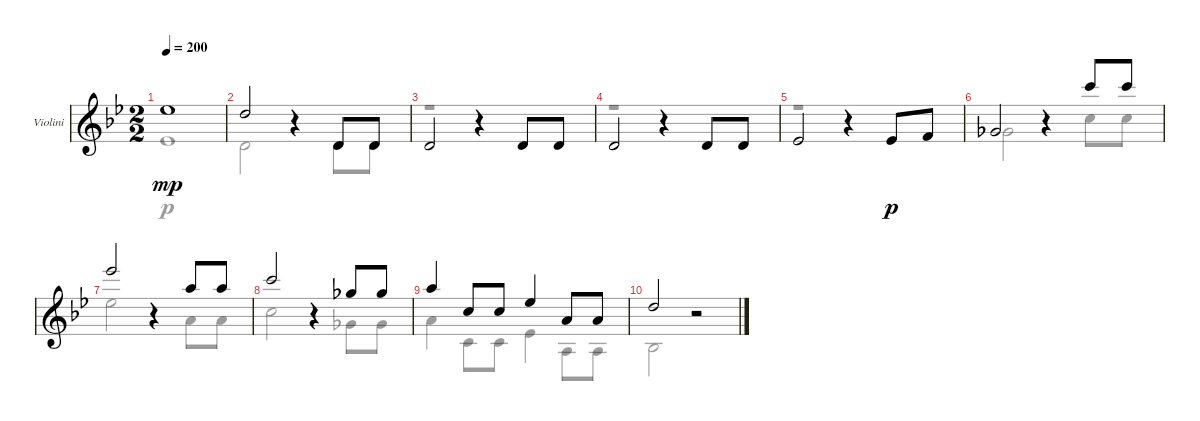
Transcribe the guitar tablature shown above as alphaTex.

\defaultSystemsLayout 4
\bracketExtendMode groupsimilarinstruments
\firstSystemTrackNameOrientation horizontal
\otherSystemsTrackNameOrientation horizontal
\track ("Violino" "Violini") {instrument violin}
\staff {score}
\tuning (E5 A4 D4 G3)
\voice
\ts (2 2)
\tempo 200
\clef g2
\ks gminor
20.4.1{dy mp} |
19.4.2 r.4 0.3.8 0.3.8 |
0.3.2 r.4 0.3.8 0.3.8 |
0.3.2 r.4 0.3.8 0.3.8 |
1.3.2 r.4 1.3.8{dy p} 3.3.8 |
4.3.2 r.4 8.1.8 8.1.8 |
11.1.2 r.4 5.1.8 5.1.8 |
8.1.2 r.4 2.1.8 2.1.8 |
5.1.4 3.2.8 3.2.8 6.2.4 0.2.8 0.2.8 |
5.2.2 r.2 |
\voice
\clef g2
\ottava regular
\simile none
\ks gminor
1.3.1{dy p} |
0.3.2 r.4 7.4.8 7.4.8 |
r.1 |
r.1 |
r.1 |
11.4.2 r.4 10.3.8 10.3.8 |
13.3.2 r.4 0.2.8 0.2.8 |
3.2.2 r.4 4.3.8 4.3.8 |
0.2.4 5.4.8 5.4.8 8.4.4 2.4.8 2.4.8 |
3.4.2 r.2 |
